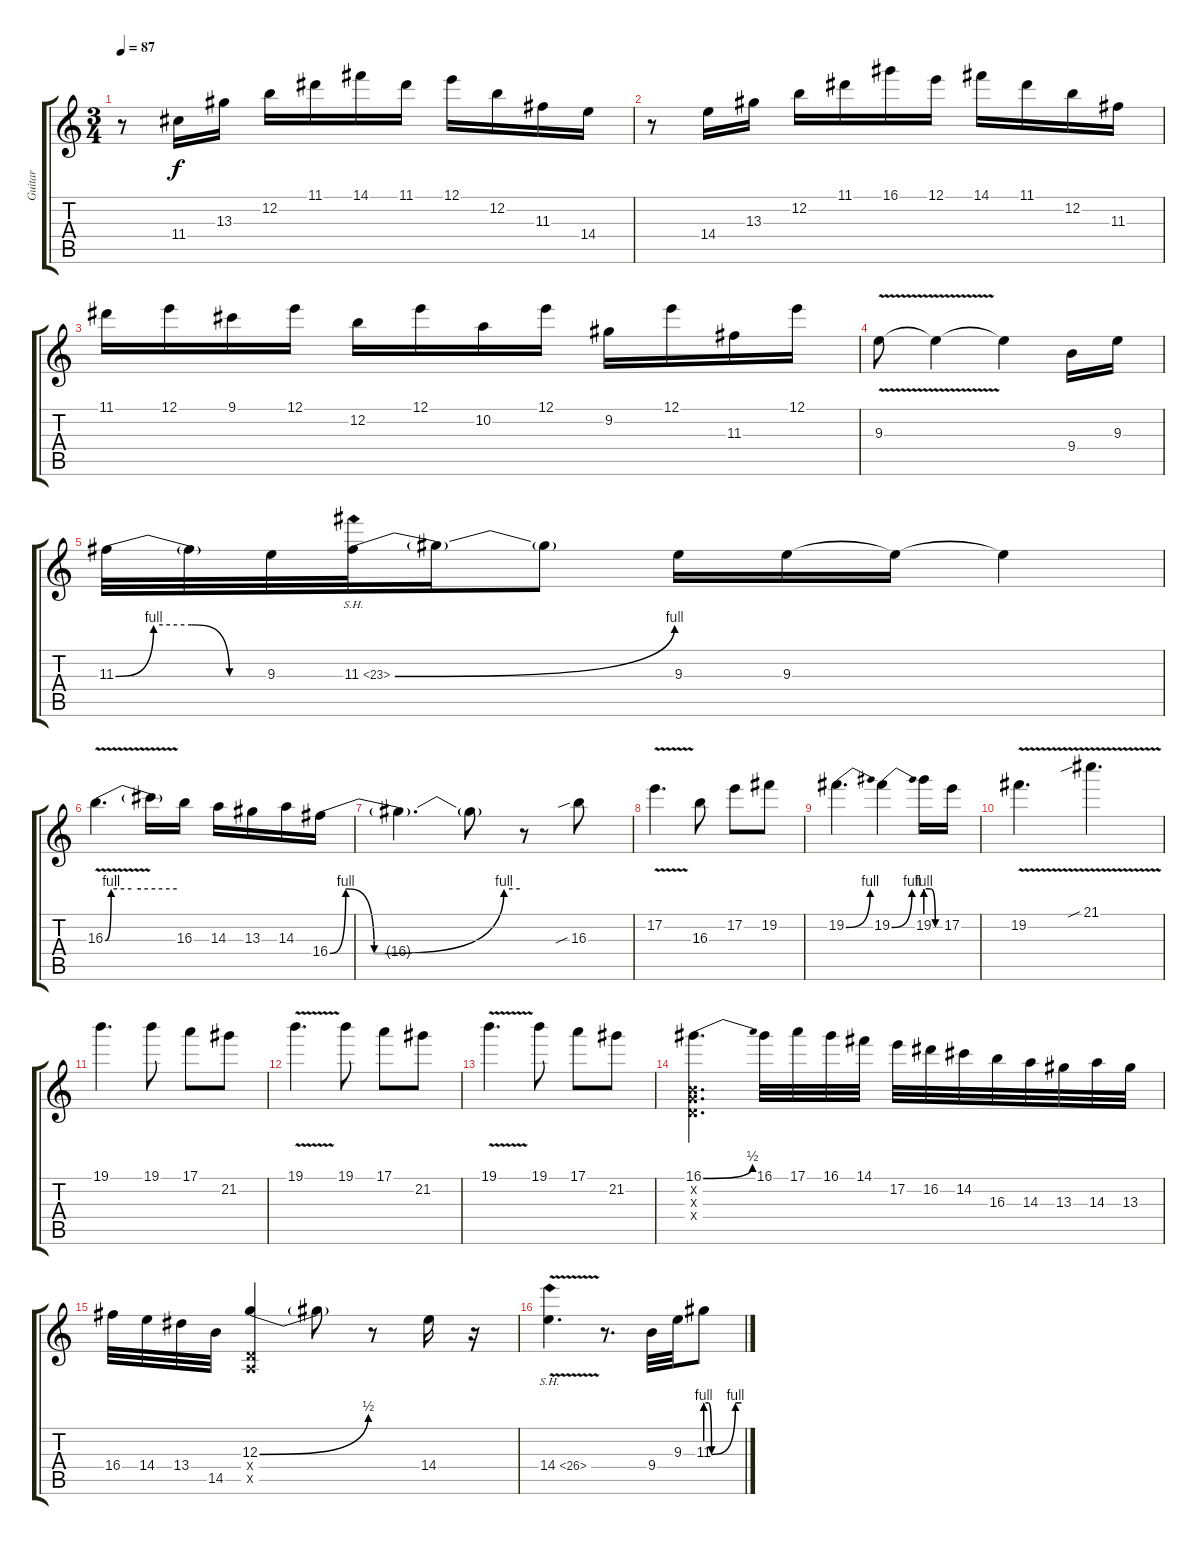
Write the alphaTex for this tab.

\track ("Guitar" "Guitar") {instrument distortionguitar}
\staff {score tabs}
\tuning (E4 B3 G3 D3 A2 E2) {hide}
\ts (3 4)
\tempo 87
\clef g2
\ks c
r.8{dy f} 11.4.16 13.3.16 12.2.16 11.1.16 14.1.16 11.1.16 12.1.16 12.2.16 11.3.16 14.4.16 |
r.8 14.4.16 13.3.16 12.2.16 11.1.16 16.1.16 12.1.16 14.1.16 11.1.16 12.2.16 11.3.16 |
11.1.16 12.1.16 9.1.16 12.1.16 12.2.16 12.1.16 10.2.16 12.1.16 9.2.16 12.1.16 11.3.16 12.1.16 |
9.3{v}.8 9.3{t}.4 9.3{t}.4 9.4.16 9.3.16 |
11.3{be (custom 0 0 15 4 30 4 45 0 60 0)}.32 11.3{t}.32 9.3.32 11.3{be (bend 0 0 60 4) sh 12}.32 11.3{t}.16 11.3{t}.8 9.3.16 9.3.16 9.3{t}.16 9.3{t}.4 |
16.3{be (custom 0 0 5 4 22 4 30 4 60 4) v}.4{d} 16.3{t}.16 16.3.16 14.3.16 13.3.16 14.3.16 16.4{be (custom 0 0 5 4 14 0 55 4 60 4)}.16 |
16.4{t}.4{d} 16.4{t}.8 r.8 16.3{sib}.8 |
17.2{v}.4{d} 16.3.8 17.2.8 19.2.8 |
19.2{be (bend 0 0 60 4)}.4{d} 19.2{be (bend 0 0 60 4)}.4 19.2{be (custom 0 4 20 4 40 0 60 0)}.16 17.2.16 |
19.2{v}.4{d} 21.1{v sib}.4{d} |
19.1.4{d} 19.1.8 17.1.8 21.2.8 |
19.1{v}.4{d} 19.1.8 17.1.8 21.2.8 |
19.1{v}.4{d} 19.1.8 17.1.8 21.2.8 |
(16.1{be (bend 0 0 60 2)} 0.2{x} 0.3{x} 0.4{x}).4{d} 16.1.32 17.1.32 16.1.32 14.1.32 17.2.32 16.2.32 14.2.32 16.3.32 14.3.32 13.3.32 14.3.32 13.3.32 |
16.4.32 14.4.32 13.4.32 14.5.32 (12.3{be (bend 0 0 60 2)} 0.4{x} 0.5{x}).4 12.3{t}.8 r.8 14.4.16 r.16 |
14.4{sh 12 v}.4{d} r.8{d} 9.4.32 9.3.32 11.3{be (custom 0 4 5 4 10 0 50 4 60 4)}.8
